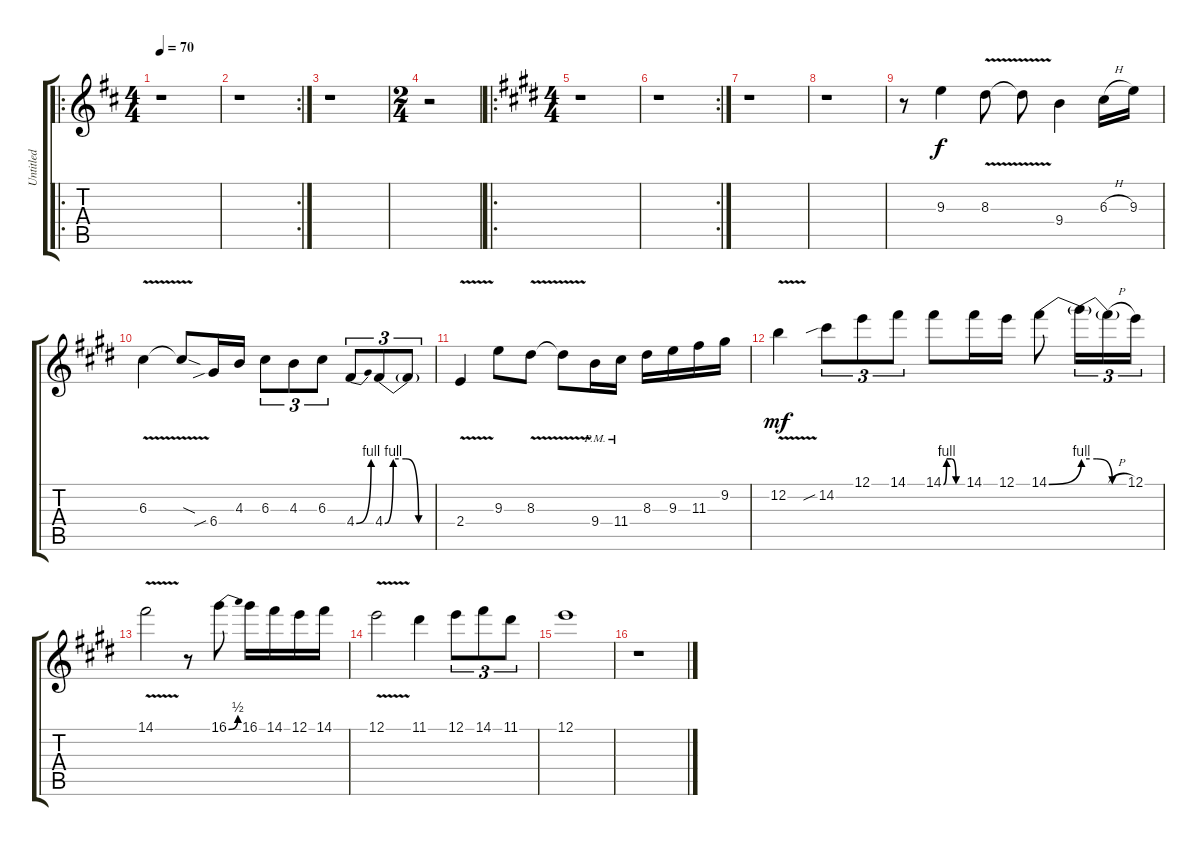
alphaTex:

\track ("Untitled" "Untitled") {instrument distortionguitar}
\staff {score tabs}
\tuning (E4 B3 G3 D3 A2 E2) {hide}
\ro
\ts (4 4)
\tempo 70
\clef g2
\ks d
r.1{dy f} |
\rc 2
r.1 |
r.1 |
\ts (2 4)
r.2 |
\ro
\ts (4 4)
\ks e
r.1 |
\rc 2
\ks c#minor
r.1 |
r.1 |
r.1 |
\ks e
r.8 9.3.4 8.3{v}.8 8.3{v t}.8 9.4.4 6.3{h}.16 9.3.16 |
\ks c#minor
6.3{v}.4 6.3{sod t}.8 6.4{sib}.16 4.3.16 6.3.8{tu (3 2)} 4.3.8{tu (3 2)} 6.3.8{tu (3 2)} 4.4{be (bend 0 0 60 4)}.8{tu (3 2)} 4.4{be (custom 0 0 10 4 25 4 40 0 60 0)}.8{tu (3 2)} 4.4{t}.8{tu (3 2)} |
2.4{v}.4 9.3.8 8.3{v}.8 8.3{v t}.8 9.4{pm}.16 11.4{pm}.16 8.3.16 9.3.16 11.3.16 9.2.16 |
\ks e
12.2{v}.4{dy mf} 14.2{sib}.8{tu (3 2)} 12.1.8{tu (3 2)} 14.1.8{tu (3 2)} 14.1{be (custom 0 0 10 4 25 4 40 0 60 0)}.8 14.1.16 12.1.16 14.1{be (bend 0 0 60 4)}.8 14.1{be (custom 0 4 20 4 40 0 60 0) t}.16{tu (3 2)} 14.1{h t}.16{tu (3 2)} 12.1.16{tu (3 2)} |
\ks c#minor
14.1{v}.2 r.8 16.1{be (bend 0 0 60 2)}.8 16.1.16 14.1.16 12.1.16 14.1.16 |
12.1{v}.2 11.1.4 12.1.8{tu (3 2)} 14.1.8{tu (3 2)} 11.1.8{tu (3 2)} |
12.1.1 |
r.1
